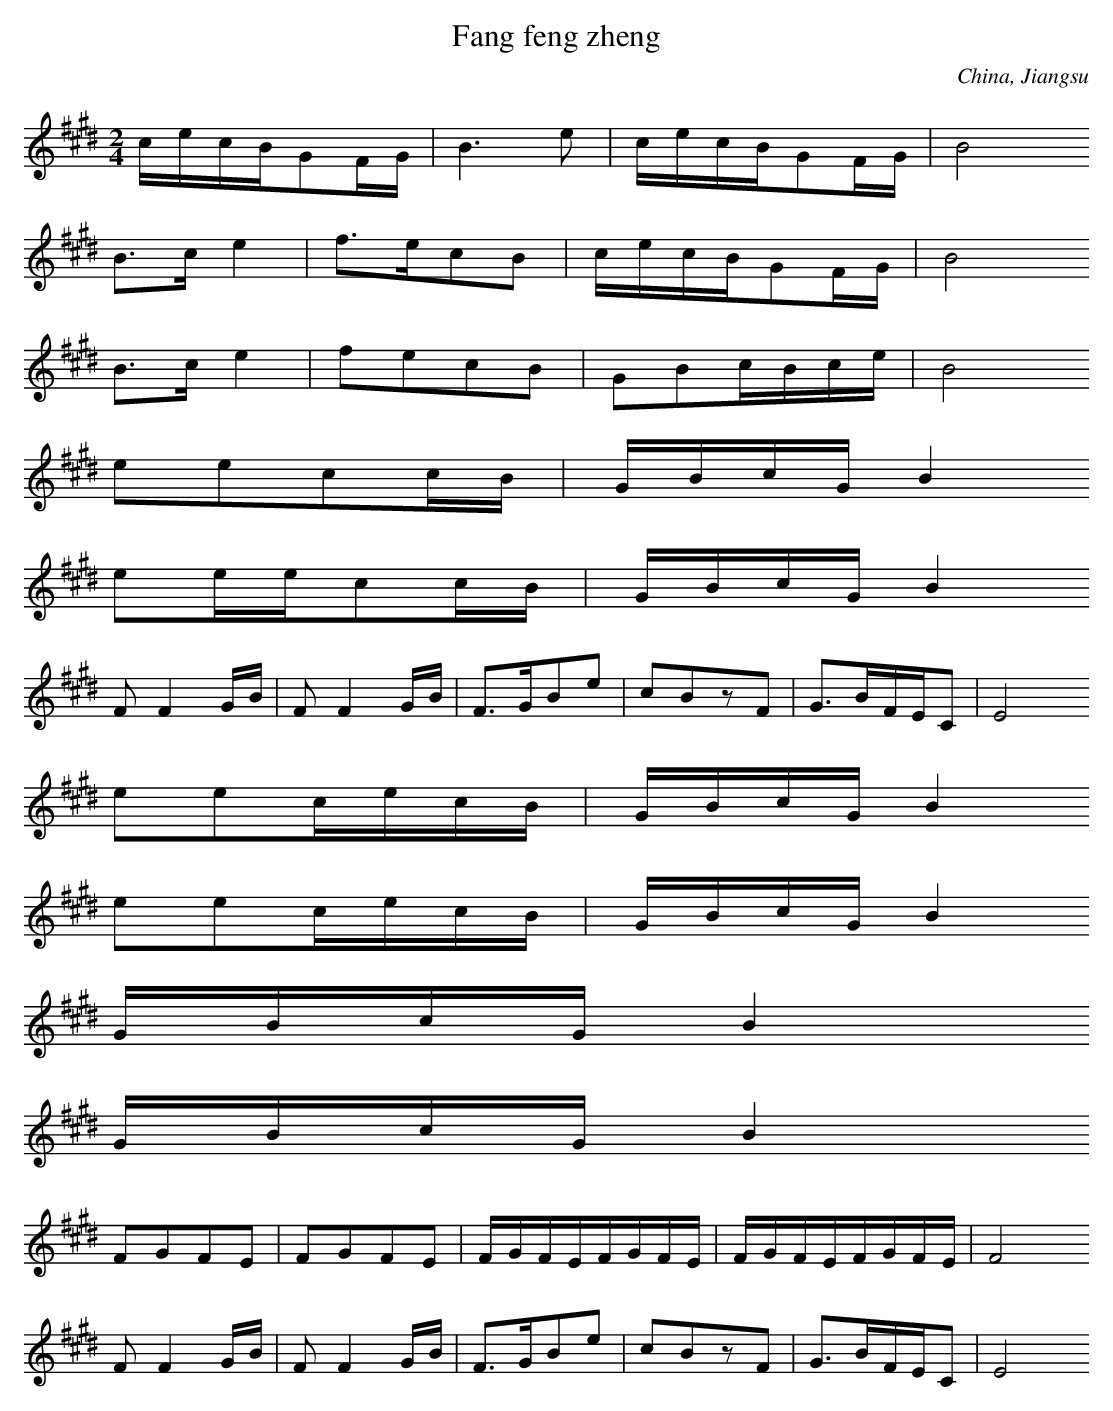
X:1
T: Fang feng zheng
O: China, Jiangsu
M: 2/4
L: 1/16
K: E
cecBG2FG | B6e2 | cecBG2FG | B8
B3ce4 | f3ec2B2 | cecBG2FG | B8
B3ce4 | f2e2c2B2 | G2B2cBce | B8
e2e2c2cB | GBcGB4
e2eec2cB | GBcGB4
F2F4GB | F2F4GB | F3GB2e2 | c2B2z2F2 | G3BFEC2 | E8
e2e2cecB | GBcGB4
e2e2cecB | GBcGB4
GBcGB4
GBcGB4
F2G2F2E2 | F2G2F2E2 | FGFEFGFE | FGFEFGFE | F8
F2F4GB | F2F4GB | F3GB2e2 | c2B2z2F2 | G3BFEC2 | E8
